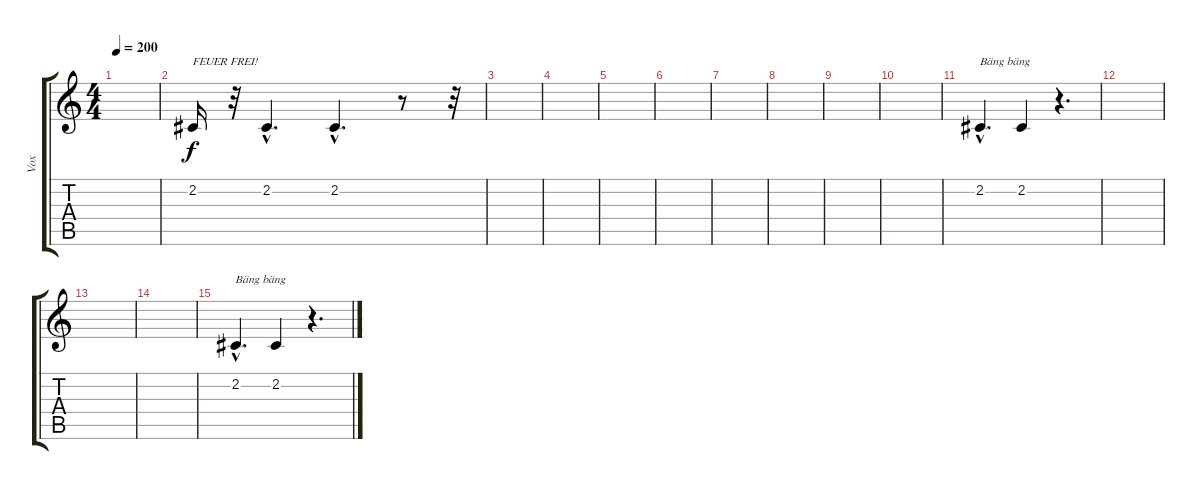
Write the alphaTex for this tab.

\track ("Vox" "Vox") {instrument lead6voice}
\staff {score tabs}
\tuning (E4 B3 G3 D3 A2 E2) {hide}
\ts (4 4)
\tempo 200
\clef g2
\ks c
|
2.2.16{txt "FEUER FREI!"} r.32 2.2{hac}.4{d} 2.2{hac}.4{d} r.8 r.32 |
|
|
|
|
|
|
|
|
2.2{hac}.4{d txt "Bäng bäng"} 2.2.4 r.4{d} |
|
|
|
2.2{hac}.4{d txt "Bäng bäng"} 2.2.4 r.4{d}
